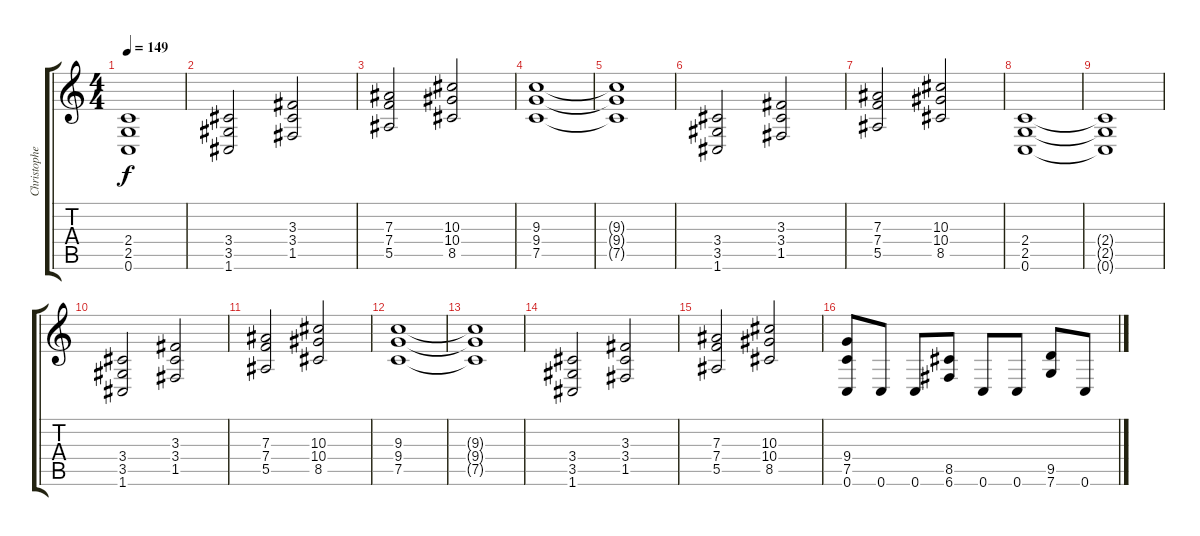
\track ("Christopher Amott" "Christophe") {instrument distortionguitar}
\staff {score tabs}
\tuning (C4 G3 Eb3 Bb2 F2 C2) {hide}
\ts (4 4)
\tempo 149
\clef g2
\ks c
(2.4{t} 2.5{t} 0.6{t}).1{dy f} |
(3.4 3.5 1.6).2 (3.3 3.4 1.5).2 |
(7.3 7.4 5.5).2 (10.3 10.4 8.5).2 |
(9.3 9.4 7.5).1 |
(9.3{t} 9.4{t} 7.5{t}).1 |
(3.4 3.5 1.6).2 (3.3 3.4 1.5).2 |
(7.3 7.4 5.5).2 (10.3 10.4 8.5).2 |
(2.4 2.5 0.6).1 |
(2.4{t} 2.5{t} 0.6{t}).1 |
(3.4 3.5 1.6).2 (3.3 3.4 1.5).2 |
(7.3 7.4 5.5).2 (10.3 10.4 8.5).2 |
(9.3 9.4 7.5).1 |
(9.3{t} 9.4{t} 7.5{t}).1 |
(3.4 3.5 1.6).2 (3.3 3.4 1.5).2 |
(7.3 7.4 5.5).2 (10.3 10.4 8.5).2 |
(9.4 7.5 0.6).8 0.6.8 0.6.8 (8.5 6.6).8 0.6.8 0.6.8 (9.5 7.6).8 0.6.8
